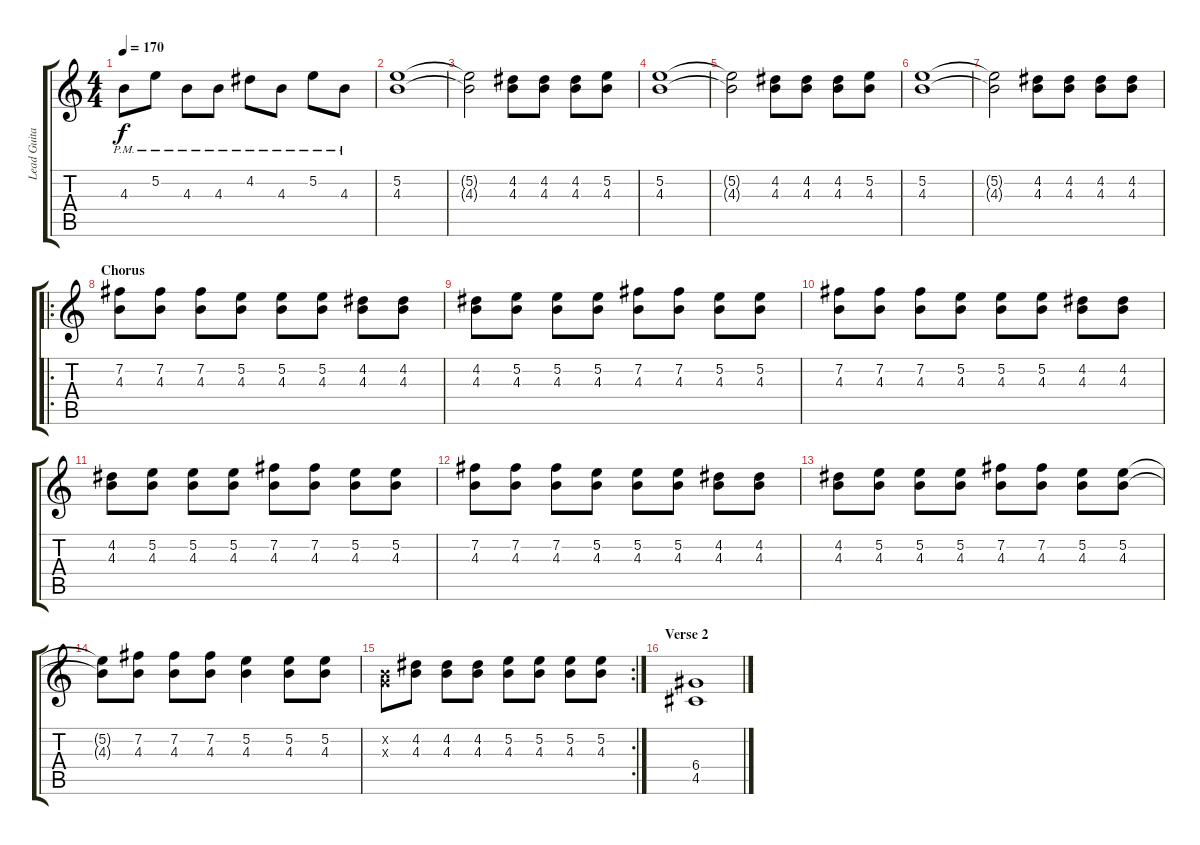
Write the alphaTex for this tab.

\track ("Lead Guitar" "Lead Guita") {instrument overdrivenguitar}
\staff {score tabs}
\tuning (E4 B3 G3 D3 A2 E2) {hide}
\ts (4 4)
\tempo 170
\clef g2
\ks c
4.3{pm}.8{dy f} 5.2{pm}.8 4.3{pm}.8 4.3{pm}.8 4.2{pm}.8 4.3{pm}.8 5.2{pm}.8 4.3{pm}.8 |
(5.2 4.3).1 |
(5.2{t} 4.3{t}).2 (4.2 4.3).8 (4.2 4.3).8 (4.2 4.3).8 (5.2 4.3).8 |
(5.2 4.3).1 |
(5.2{t} 4.3{t}).2 (4.2 4.3).8 (4.2 4.3).8 (4.2 4.3).8 (5.2 4.3).8 |
(5.2 4.3).1 |
(5.2{t} 4.3{t}).2 (4.2 4.3).8 (4.2 4.3).8 (4.2 4.3).8 (4.2 4.3).8 |
\ro
\section ("" "Chorus")
(7.2 4.3).8 (7.2 4.3).8 (7.2 4.3).8 (5.2 4.3).8 (5.2 4.3).8 (5.2 4.3).8 (4.2 4.3).8 (4.2 4.3).8 |
(4.2 4.3).8 (5.2 4.3).8 (5.2 4.3).8 (5.2 4.3).8 (7.2 4.3).8 (7.2 4.3).8 (5.2 4.3).8 (5.2 4.3).8 |
(7.2 4.3).8 (7.2 4.3).8 (7.2 4.3).8 (5.2 4.3).8 (5.2 4.3).8 (5.2 4.3).8 (4.2 4.3).8 (4.2 4.3).8 |
(4.2 4.3).8 (5.2 4.3).8 (5.2 4.3).8 (5.2 4.3).8 (7.2 4.3).8 (7.2 4.3).8 (5.2 4.3).8 (5.2 4.3).8 |
(7.2 4.3).8 (7.2 4.3).8 (7.2 4.3).8 (5.2 4.3).8 (5.2 4.3).8 (5.2 4.3).8 (4.2 4.3).8 (4.2 4.3).8 |
(4.2 4.3).8 (5.2 4.3).8 (5.2 4.3).8 (5.2 4.3).8 (7.2 4.3).8 (7.2 4.3).8 (5.2 4.3).8 (5.2 4.3).8 |
(5.2{t} 4.3{t}).8 (7.2 4.3).8 (7.2 4.3).8 (7.2 4.3).8 (5.2 4.3).4 (5.2 4.3).8 (5.2 4.3).8 |
\rc 2
(0.2{x} 0.3{x}).8 (4.2 4.3).8 (4.2 4.3).8 (4.2 4.3).8 (5.2 4.3).8 (5.2 4.3).8 (5.2 4.3).8 (5.2 4.3).8 |
\section ("" "Verse 2")
(6.4 4.5).1
